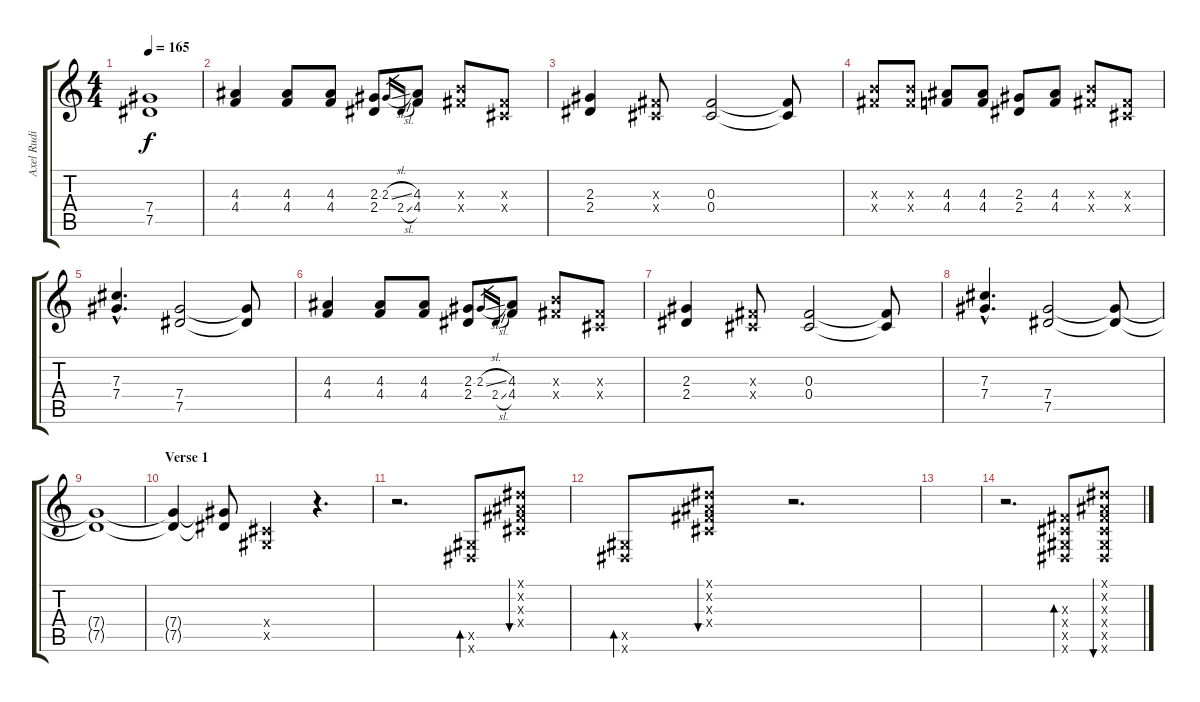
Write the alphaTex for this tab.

\track ("Axel Rudi Pell - Chitarra" "Axel Rudi ") {instrument distortionguitar}
\staff {score tabs}
\tuning (Eb4 Bb3 Gb3 Db3 Ab2 Eb2) {hide}
\ts (4 4)
\tempo 165
\clef g2
\ks c
(7.4{t} 7.5{t}).1{dy f} |
(4.3 4.4).4 (4.3 4.4).8 (4.3 4.4).8 (2.3 2.4).8 2.3{sl}.16{gr} 2.4{sl}.16{gr} (4.3 4.4).8 (5.3{x} 5.4{x}).8 (0.3{x} 0.4{x}).8 |
(2.3 2.4).4 (0.3{x} 0.4{x}).8 (0.3 0.4).2 (0.3{t} 0.4{t}).8 |
(5.3{x} 5.4{x}).8 (5.3{x} 5.4{x}).8 (4.3 4.4).8 (4.3 4.4).8 (2.3 2.4).8 (4.3 4.4).8 (5.3{x} 5.4{x}).8 (0.3{x} 0.4{x}).8 |
(7.3{hac} 7.4{hac}).4{d} (7.4 7.5).2 (7.4{t} 7.5{t}).8 |
(4.3 4.4).4 (4.3 4.4).8 (4.3 4.4).8 (2.3 2.4).8 2.3{sl}.16{gr} 2.4{sl}.16{gr} (4.3 4.4).8 (5.3{x} 5.4{x}).8 (0.3{x} 0.4{x}).8 |
(2.3 2.4).4 (0.3{x} 0.4{x}).8 (0.3 0.4).2 (0.3{t} 0.4{t}).8 |
(7.3{hac} 7.4{hac}).4{d} (7.4 7.5).2 (7.4{t} 7.5{t}).8 |
(7.4{t} 7.5{t}).1 |
\section ("" "Verse 1")
(7.4{t} 7.5{t}).4 (7.4{t} 7.5{t}).8 (0.4{x} 0.5{x}).4 r.4{d} |
r.2{d} (0.5{x} 0.6{x}).8{bd 120} (0.1{x} 0.2{x} 0.3{x} 0.4{x}).8{bu 120} |
(0.5{x} 0.6{x}).8{bd 120} (0.1{x} 0.2{x} 0.3{x} 0.4{x}).8{bu 120} r.2{d} |
|
r.2{d} (0.3{x} 0.4{x} 0.5{x} 0.6{x}).8{bd 120} (0.1{x} 0.2{x} 0.3{x} 0.4{x} 0.5{x} 0.6{x}).8{bu 120}
